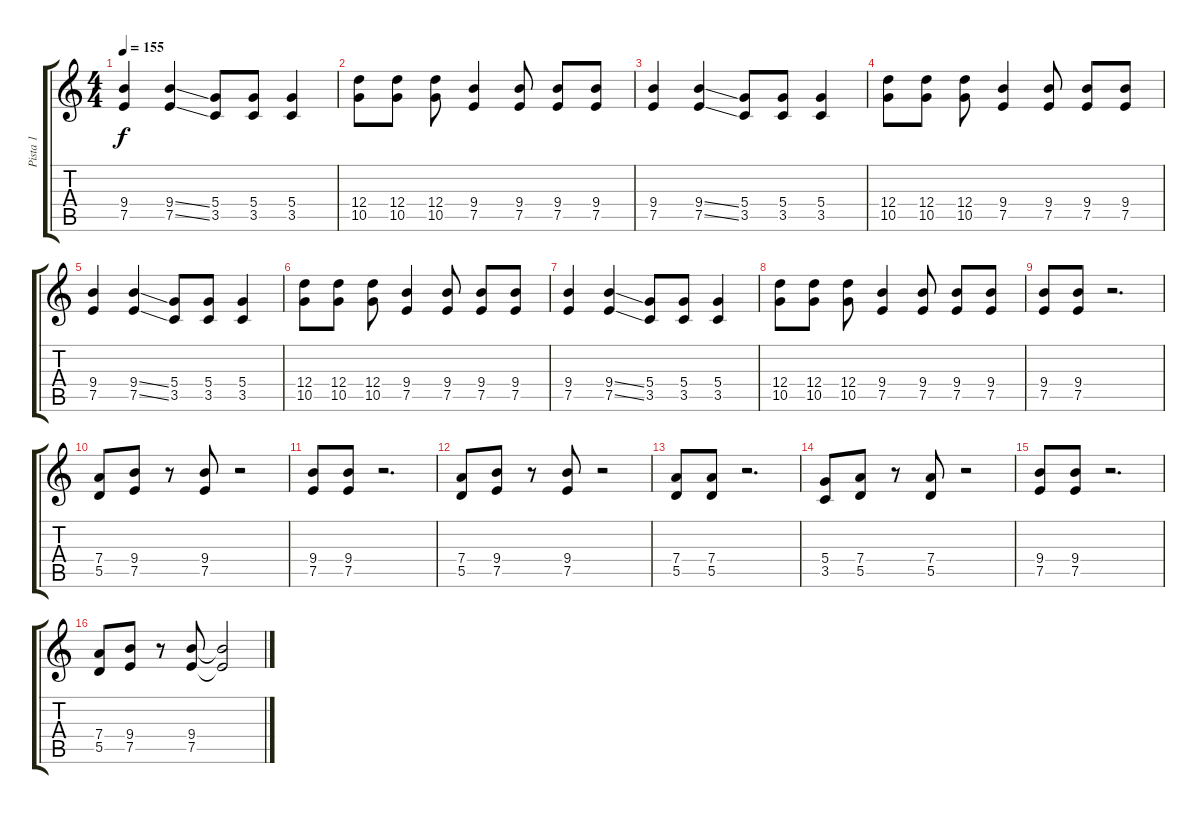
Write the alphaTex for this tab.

\track ("Pista 1" "Pista 1") {instrument distortionguitar}
\staff {score tabs}
\tuning (E4 B3 G3 D3 A2 E2) {hide}
\ts (4 4)
\tempo 155
\clef g2
\ks c
(9.4 7.5).4{dy f instrument distortionguitar} (9.4{ss} 7.5{ss}).4 (5.4 3.5).8 (5.4 3.5).8 (5.4 3.5).4 |
(12.4 10.5).8 (12.4 10.5).8 (12.4 10.5).8 (9.4 7.5).4 (9.4 7.5).8 (9.4 7.5).8 (9.4 7.5).8 |
(9.4 7.5).4 (9.4{ss} 7.5{ss}).4 (5.4 3.5).8 (5.4 3.5).8 (5.4 3.5).4 |
(12.4 10.5).8 (12.4 10.5).8 (12.4 10.5).8 (9.4 7.5).4 (9.4 7.5).8 (9.4 7.5).8 (9.4 7.5).8 |
(9.4 7.5).4 (9.4{ss} 7.5{ss}).4 (5.4 3.5).8 (5.4 3.5).8 (5.4 3.5).4 |
(12.4 10.5).8 (12.4 10.5).8 (12.4 10.5).8 (9.4 7.5).4 (9.4 7.5).8 (9.4 7.5).8 (9.4 7.5).8 |
(9.4 7.5).4 (9.4{ss} 7.5{ss}).4 (5.4 3.5).8 (5.4 3.5).8 (5.4 3.5).4 |
(12.4 10.5).8 (12.4 10.5).8 (12.4 10.5).8 (9.4 7.5).4 (9.4 7.5).8 (9.4 7.5).8 (9.4 7.5).8 |
(9.4 7.5).8 (9.4 7.5).8 r.2{d} |
(7.4 5.5).8 (9.4 7.5).8 r.8 (9.4 7.5).8 r.2 |
(9.4 7.5).8 (9.4 7.5).8 r.2{d} |
(7.4 5.5).8 (9.4 7.5).8 r.8 (9.4 7.5).8 r.2 |
(7.4 5.5).8 (7.4 5.5).8 r.2{d} |
(5.4 3.5).8 (7.4 5.5).8 r.8 (7.4 5.5).8 r.2 |
(9.4 7.5).8 (9.4 7.5).8 r.2{d} |
(7.4 5.5).8 (9.4 7.5).8 r.8 (9.4 7.5).8 (9.4{t} 7.5{t}).2
